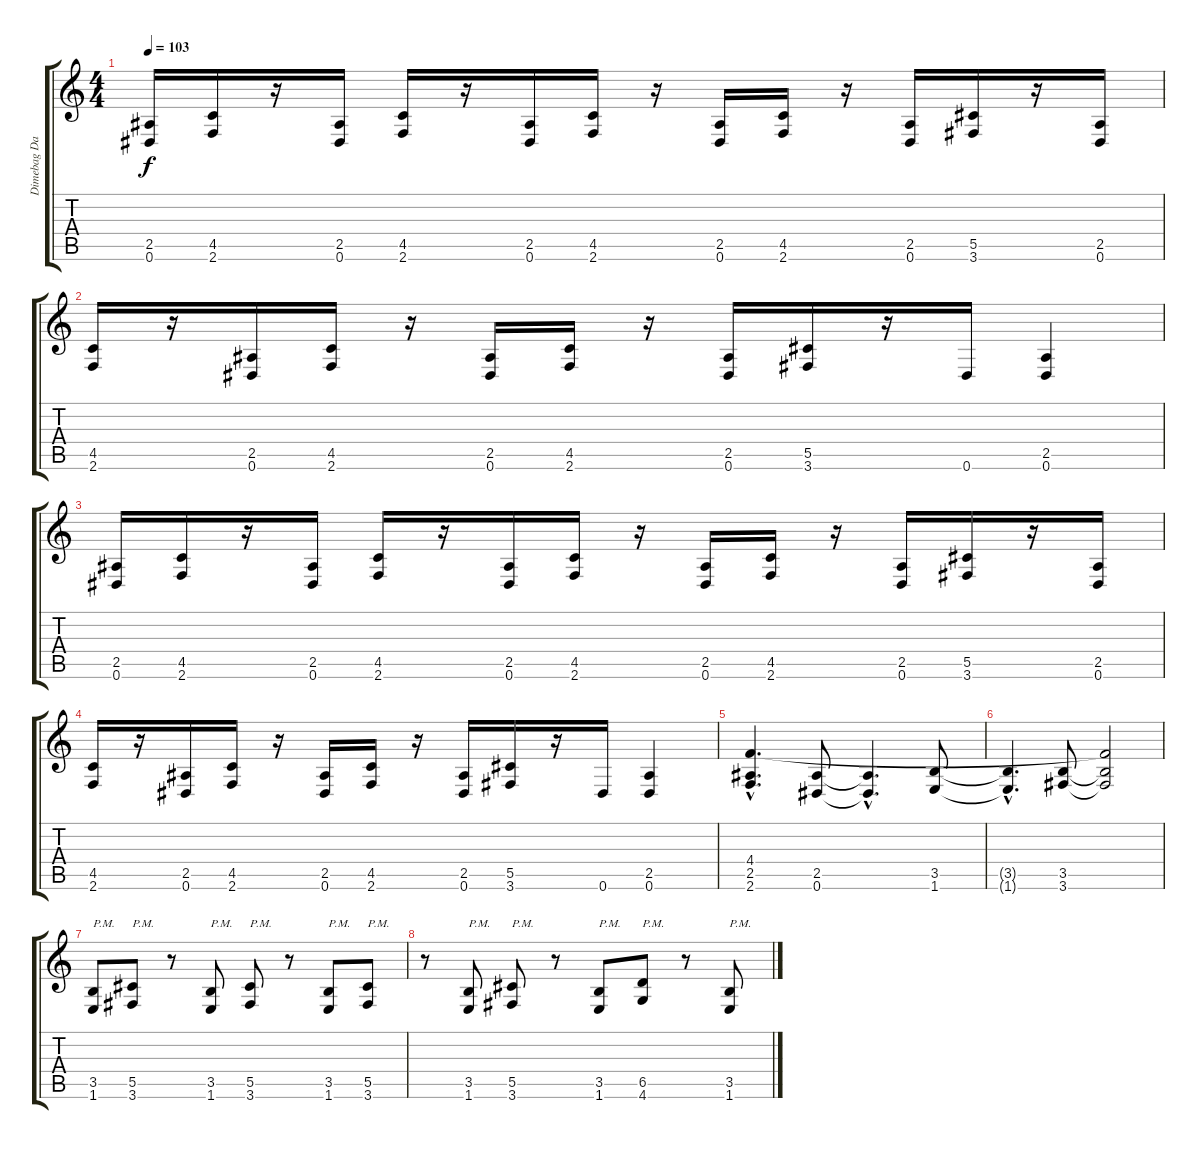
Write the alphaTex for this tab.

\track ("Dimebag Darrel 2 (solos)" "Dimebag Da") {instrument distortionguitar}
\staff {score tabs}
\tuning (Eb4 Bb3 Gb3 Db3 Ab2 Eb2) {hide}
\ts (4 4)
\tempo 103
\clef g2
\ks c
(2.5 0.6).16{dy f} (4.5 2.6).16 r.16 (2.5 0.6).16 (4.5 2.6).16 r.16 (2.5 0.6).16 (4.5 2.6).16 r.16 (2.5 0.6).16 (4.5 2.6).16 r.16 (2.5 0.6).16 (5.5 3.6).16 r.16 (2.5 0.6).16 |
(4.5 2.6).16 r.16 (2.5 0.6).16 (4.5 2.6).16 r.16 (2.5 0.6).16 (4.5 2.6).16 r.16 (2.5 0.6).16 (5.5 3.6).16 r.16 0.6.16 (2.5 0.6).4 |
(2.5 0.6).16 (4.5 2.6).16 r.16 (2.5 0.6).16 (4.5 2.6).16 r.16 (2.5 0.6).16 (4.5 2.6).16 r.16 (2.5 0.6).16 (4.5 2.6).16 r.16 (2.5 0.6).16 (5.5 3.6).16 r.16 (2.5 0.6).16 |
(4.5 2.6).16 r.16 (2.5 0.6).16 (4.5 2.6).16 r.16 (2.5 0.6).16 (4.5 2.6).16 r.16 (2.5 0.6).16 (5.5 3.6).16 r.16 0.6.16 (2.5 0.6).4 |
(4.4{hac} 2.5{hac} 2.6{hac}).4{d} (2.5 0.6).8 (2.5{hac t} 0.6{hac t}).4{d} (3.5 1.6).8 |
(3.5{hac t} 1.6{hac t}).4{d} (3.5 3.6).8 (4.4{t} 3.5{t} 3.6{t}).2 |
(3.5 1.6).8{txt "P.M."} (5.5 3.6).8{txt "P.M."} r.8 (3.5 1.6).8{txt "P.M."} (5.5 3.6).8{txt "P.M."} r.8 (3.5 1.6).8{txt "P.M."} (5.5 3.6).8{txt "P.M."} |
r.8 (3.5 1.6).8{txt "P.M."} (5.5 3.6).8{txt "P.M."} r.8 (3.5 1.6).8{txt "P.M."} (6.5 4.6).8{txt "P.M."} r.8 (3.5 1.6).8{txt "P.M."}
